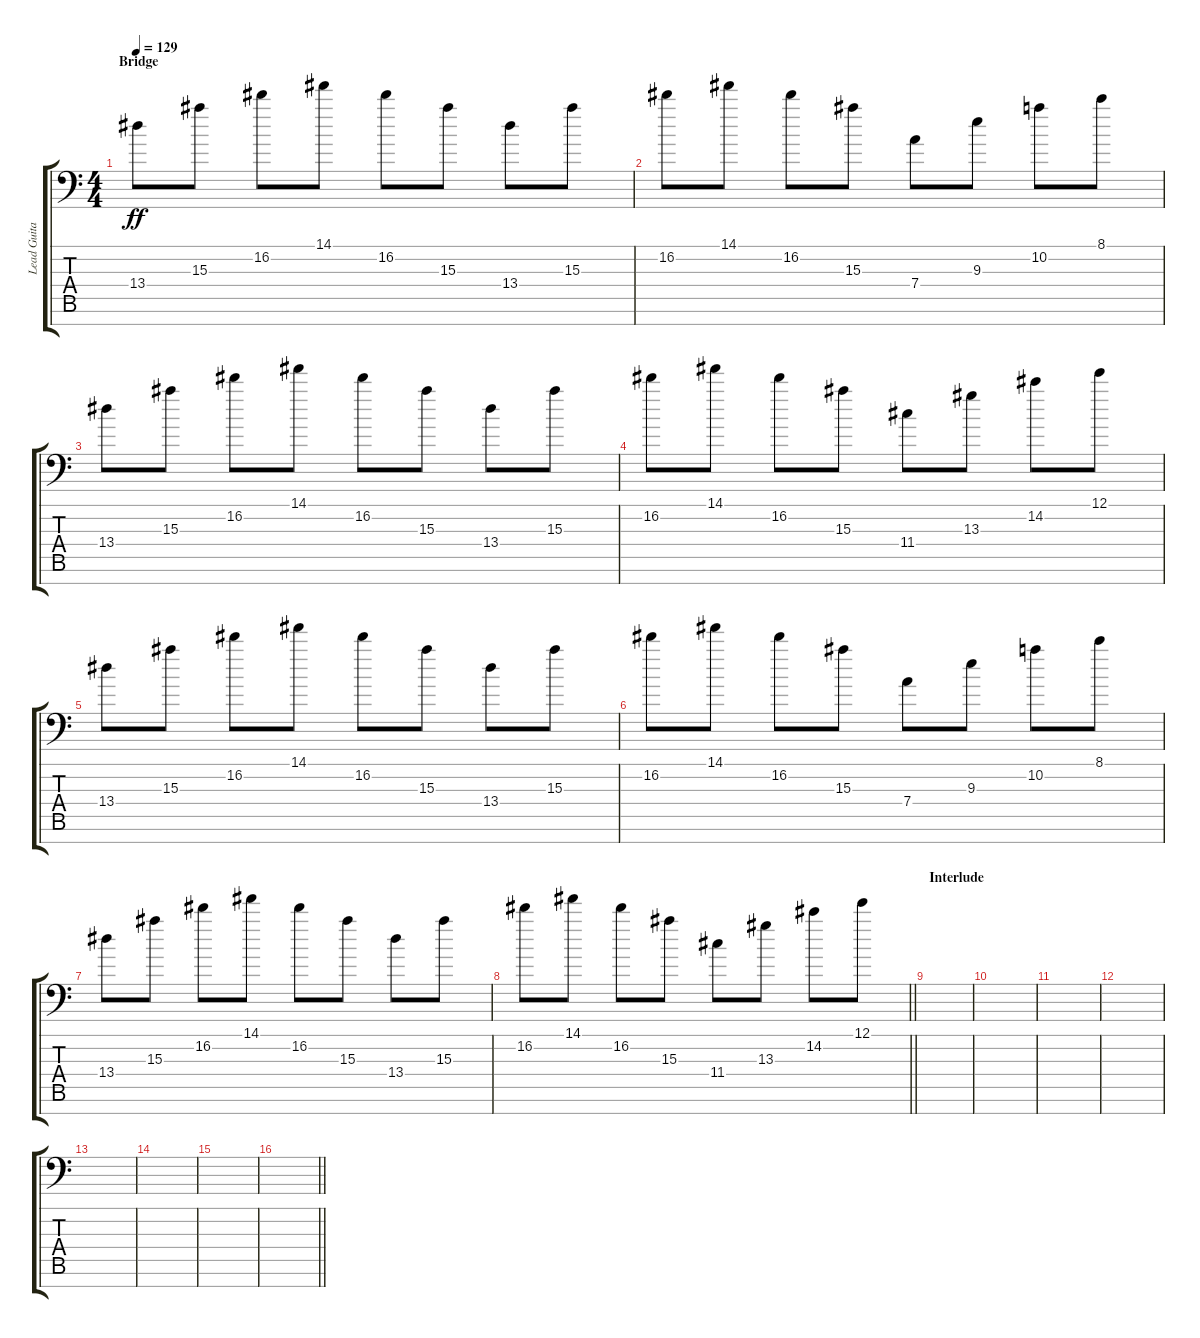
\track ("Lead Guitar" "Lead Guita") {instrument distortionguitar}
\staff {score tabs}
\tuning (E4 B3 G3 D3 A2 E2 A1) {hide}
\ts (4 4)
\section ("" "Bridge")
\tempo 129
\clef f4
\ks c
13.4.8{dy ff} 15.3.8 16.2.8 14.1.8 16.2.8 15.3.8 13.4.8 15.3.8 |
16.2.8 14.1.8 16.2.8 15.3.8 7.4.8 9.3.8 10.2.8 8.1.8 |
13.4.8 15.3.8 16.2.8 14.1.8 16.2.8 15.3.8 13.4.8 15.3.8 |
16.2.8 14.1.8 16.2.8 15.3.8 11.4.8 13.3.8 14.2.8 12.1.8 |
13.4.8 15.3.8 16.2.8 14.1.8 16.2.8 15.3.8 13.4.8 15.3.8 |
16.2.8 14.1.8 16.2.8 15.3.8 7.4.8 9.3.8 10.2.8 8.1.8 |
13.4.8 15.3.8 16.2.8 14.1.8 16.2.8 15.3.8 13.4.8 15.3.8 |
\barLineRight lightlight
16.2.8 14.1.8 16.2.8 15.3.8 11.4.8 13.3.8 14.2.8 12.1.8 |
\section ("" "Interlude")
|
|
|
|
|
|
|
\barLineRight lightlight
